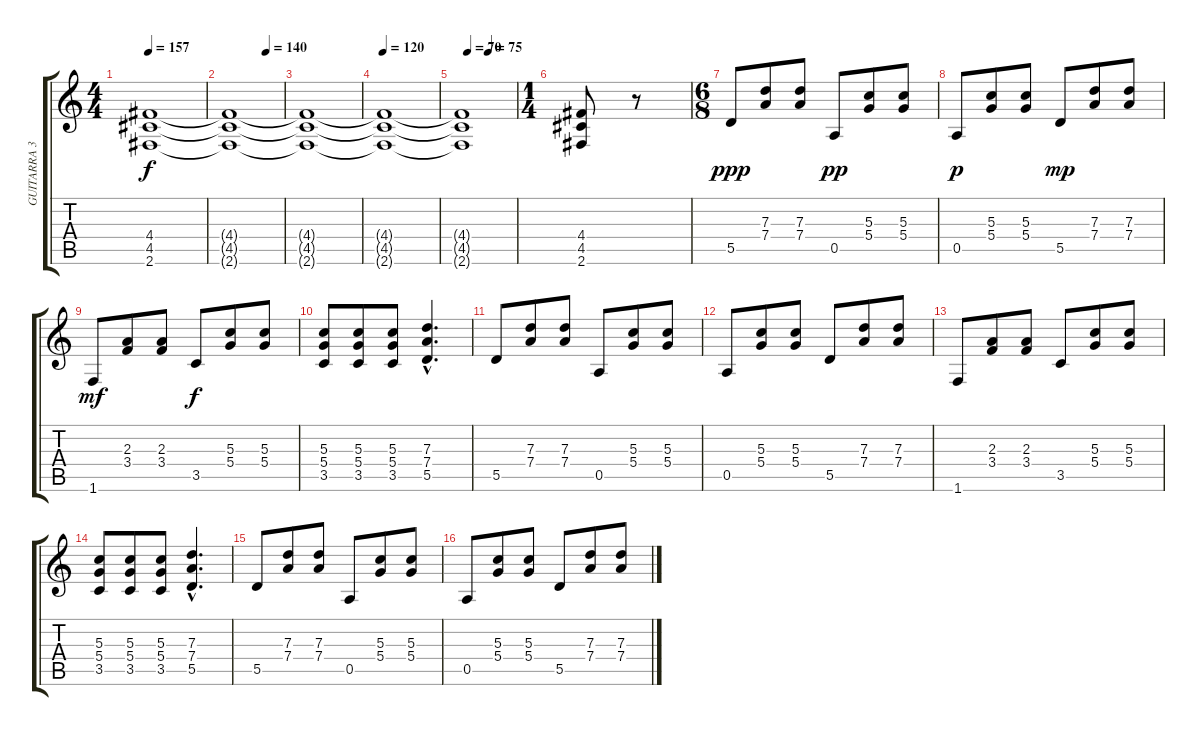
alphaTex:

\track ("GUITARRA 3" "GUITARRA 3") {instrument acousticguitarsteel}
\staff {score tabs}
\tuning (E4 B3 G3 D3 A2 E2) {hide}
\ts (4 4)
\tempo 157
\clef g2
\ks c
(4.4{t} 4.5{t} 2.6{t}).1{dy f} |
\tempo (140 0.6875)
(4.4{t} 4.5{t} 2.6{t}).1 |
(4.4{t} 4.5{t} 2.6{t}).1 |
\tempo 120
(4.4{t} 4.5{t} 2.6{t}).1 |
\tempo (70 0.125)
\tempo (75 0.5)
(4.4{t} 4.5{t} 2.6{t}).1 |
\ts (1 4)
(4.4 4.5 2.6).8 r.8 |
\ts (6 8)
5.5.8{dy ppp volume 10 instrument acousticguitarsteel} (7.3 7.4).8 (7.3 7.4).8 0.5.8{dy pp} (5.3 5.4).8 (5.3 5.4).8 |
0.5.8{dy p} (5.3 5.4).8 (5.3 5.4).8 5.5.8{dy mp} (7.3 7.4).8 (7.3 7.4).8 |
1.6.8{dy mf} (2.3 3.4).8 (2.3 3.4).8 3.5.8{dy f} (5.3 5.4).8 (5.3 5.4).8 |
(5.3 5.4 3.5).8 (5.3 5.4 3.5).8 (5.3 5.4 3.5).8 (7.3{hac} 7.4{hac} 5.5{hac}).4{d} |
5.5.8 (7.3 7.4).8 (7.3 7.4).8 0.5.8 (5.3 5.4).8 (5.3 5.4).8 |
0.5.8 (5.3 5.4).8 (5.3 5.4).8 5.5.8 (7.3 7.4).8 (7.3 7.4).8 |
1.6.8 (2.3 3.4).8 (2.3 3.4).8 3.5.8 (5.3 5.4).8 (5.3 5.4).8 |
(5.3 5.4 3.5).8 (5.3 5.4 3.5).8 (5.3 5.4 3.5).8 (7.3{hac} 7.4{hac} 5.5{hac}).4{d} |
5.5.8 (7.3 7.4).8 (7.3 7.4).8 0.5.8 (5.3 5.4).8 (5.3 5.4).8 |
0.5.8 (5.3 5.4).8 (5.3 5.4).8 5.5.8 (7.3 7.4).8 (7.3 7.4).8
